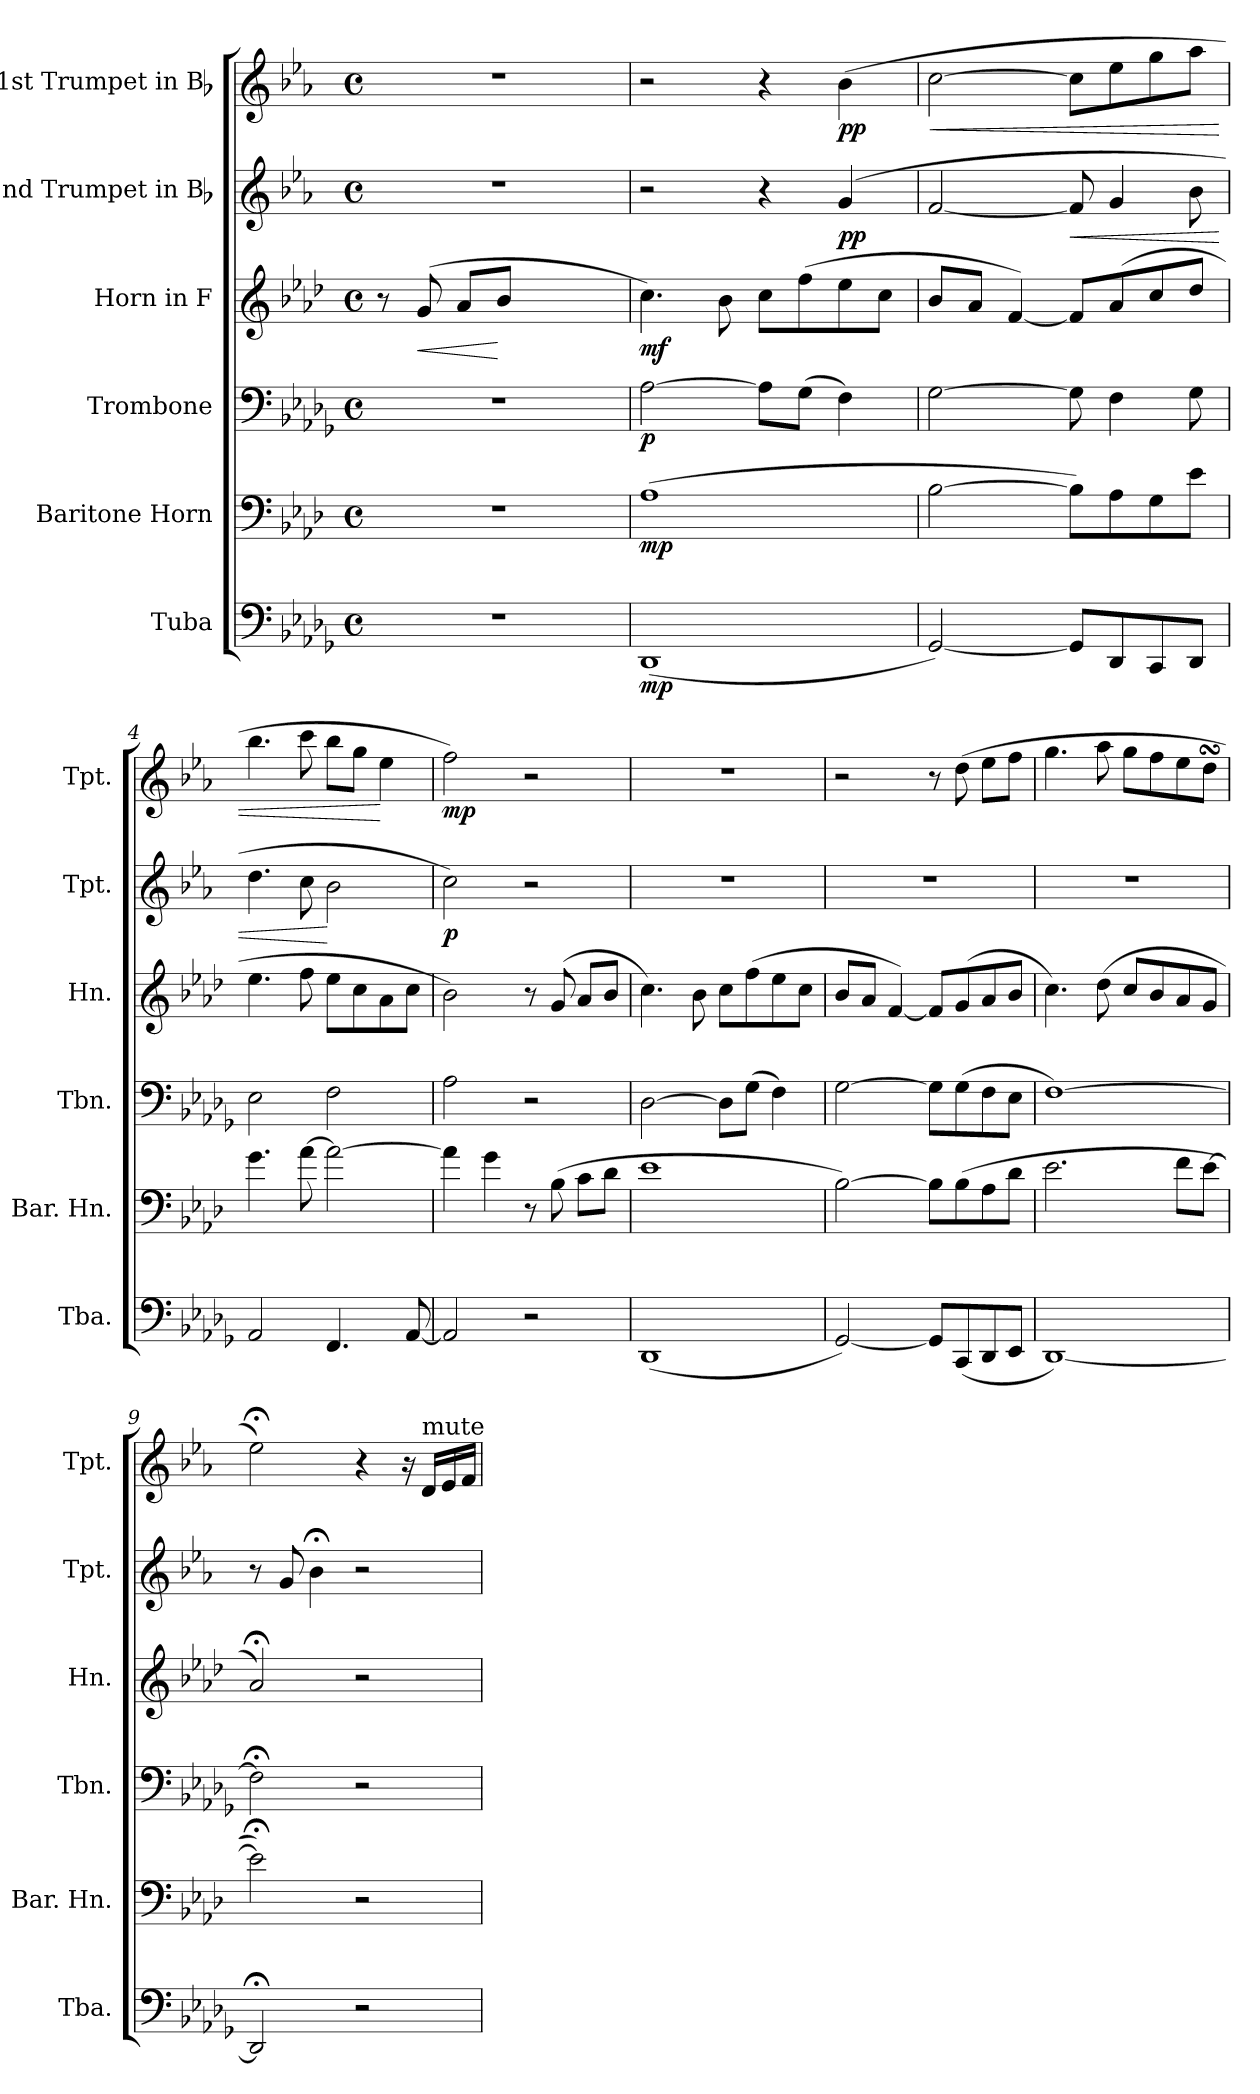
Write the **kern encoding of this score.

**kern	**dynam	**kern	**dynam	**kern	**dynam	**kern	**dynam	**kern	**dynam	**kern	**dynam
*part6	*part6	*part5	*part5	*part4	*part4	*part3	*part3	*part2	*part2	*part1	*part1
*staff6	*staff6	*staff5	*staff5	*staff4	*staff4	*staff3	*staff3	*staff2	*staff2	*staff1	*staff1
*I"Tuba	*	*I"Baritone Horn	*	*I"Trombone	*	*I"Horn in F	*	*I"2nd Trumpet in Bb	*	*I"1st Trumpet in Bb	*
*I'Tba.	*	*I'Bar. Hn.	*	*I'Tbn.	*	*I'Hn.	*	*I'Tpt.	*	*I'Tpt.	*
*clefF4	*	*clefF4	*	*clefF4	*	*clefG2	*	*clefG2	*	*clefG2	*
*	*	*ITrd4c7	*	*	*	*ITrd4c7	*	*ITrd1c2	*	*ITrd1c2	*
*k[b-e-a-d-g-]	*	*k[b-e-a-d-g-]	*	*k[b-e-a-d-g-]	*	*k[b-e-a-d-g-]	*	*k[b-e-a-d-g-]	*	*k[b-e-a-d-g-]	*
*D-:	*	*D-:	*	*D-:	*	*D-:	*	*D-:	*	*D-:	*
*M4/4	*	*M4/4	*	*M4/4	*	*M4/4	*	*M4/4	*	*M4/4	*
*met(c)	*	*met(c)	*	*met(c)	*	*met(c)	*	*met(c)	*	*met(c)	*
*MM80	*	*MM80	*	*MM80	*	*MM80	*	*MM80	*	*MM80	*
=1	=1	=1	=1	=1	=1	=1	=1	=1	=1	=1	=1
1r	.	1r	.	1r	.	8r	.	1r	.	1r	.
!	!	!	!	!	!	!	!LO:HP:b	!	!	!	!
.	.	.	.	.	.	(<8c/	<	.	.	.	.
.	.	.	.	.	.	8d-/L	.	.	.	.	.
.	.	.	.	.	.	8e-/J	[	.	.	.	.
.	.	.	.	.	.	2ryy	.	.	.	.	.
=2	=2	=2	=2	=2	=2	=2	=2	=2	=2	=2	=2
!	!LO:DY:b	!	!LO:DY:b	!	!LO:DY:b	!	!LO:DY:b	!	!	!	!
(<1DD-	mp	(>1D-	mp	[2A-\	p	4.f\)	mf	2r	.	2r	.
.	.	.	.	.	.	8e-\	.	.	.	.	.
.	.	.	.	8A-\L]	.	8f\L	.	4r	.	4r	.
.	.	.	.	(>8G-\J	.	(>8b-\	.	.	.	.	.
!	!	!	!	!	!	!	!	!	!LO:DY:b	!	!LO:DY:b
.	.	.	.	4F\)	.	8a-\	.	(>4f/	pp	(>4a-\	pp
.	.	.	.	.	.	8f\J	.	.	.	.	.
=3	=3	=3	=3	=3	=3	=3	=3	=3	=3	=3	=3
!	!	!	!	!	!	!	!	!	!	!	!LO:HP:b
[2GG-/)	.	[2E-\	.	[2G-\	.	8e-/L	.	[2e-/	.	[2b-\	<
.	.	.	.	.	.	8d-/J	.	.	.	.	.
.	.	.	.	.	.	[4B-/)	.	.	.	.	.
!	!	!	!	!	!	!	!	!	!LO:HP:b	!	!
8GG-/L]	.	8E-\L])	.	8G-\]	.	8B-/L]	.	8e-/]	<	8b-\L]	.
8DD-/	.	8D-\	.	4F\	.	(>8d-/	.	4f/	.	8dd-\	.
8CC/	.	8C\	.	.	.	8f/	.	.	.	8ff\	.
8DD-/J	.	8A-\J	.	8G-\	.	8g-/J	.	8a-\	.	8gg-\J	.
=4	=4	=4	=4	=4	=4	=4	=4	=4	=4	=4	=4
2AA-/	.	4.c\	.	2E-\	.	4.a-\	.	4.cc\	.	4.aa-\	.
.	.	[8d-\	.	.	.	8b-\	.	8b-\	.	8bb-\	.
4.FF/	.	2d-\_	.	2F\	.	8a-\L	.	2a-\	[	8aa-\L	.
.	.	.	.	.	.	8f\	.	.	.	8ff\J	.
.	.	.	.	.	.	8d-\	.	.	.	4dd-\	[
[8AA-/	.	.	.	.	.	8f\J	.	.	.	.	.
!!LO:LB:g=z
=5	=5	=5	=5	=5	=5	=5	=5	=5	=5	=5	=5
!	!	!	!	!	!	!	!	!	!LO:DY:b	!	!LO:DY:b
2AA-/]	.	4d-\]	.	2A-\	.	2e-\)	.	2b-\)	p	2ee-\)	mp
.	.	4c\	.	.	.	.	.	.	.	.	.
2r	.	8r	.	2r	.	8r	.	2r	.	2r	.
.	.	(>8E-\	.	.	.	(<8c/	.	.	.	.	.
.	.	8F\L	.	.	.	8d-/L	.	.	.	.	.
.	.	8G-\J	.	.	.	8e-/J	.	.	.	.	.
=6	=6	=6	=6	=6	=6	=6	=6	=6	=6	=6	=6
(<1DD-	.	1A-	.	[2D-\	.	4.f\)	.	1r	.	1r	.
.	.	.	.	.	.	8e-\	.	.	.	.	.
.	.	.	.	8D-\L]	.	8f\L	.	.	.	.	.
.	.	.	.	(>8G-\J	.	(>8b-\	.	.	.	.	.
.	.	.	.	4F\)	.	8a-\	.	.	.	.	.
.	.	.	.	.	.	8f\J	.	.	.	.	.
=7	=7	=7	=7	=7	=7	=7	=7	=7	=7	=7	=7
[2GG-/)	.	[2E-\)	.	[2G-\	.	8e-/L	.	1r	.	2r	.
.	.	.	.	.	.	8d-/J	.	.	.	.	.
.	.	.	.	.	.	[4B-/)	.	.	.	.	.
8GG-/L]	.	8E-\L]	.	8G-\L]	.	8B-/L]	.	.	.	8r	.
(<8CC/	.	(>8E-\	.	(>8G-\	.	(<8c/	.	.	.	(>8cc\	.
8DD-/	.	8D-\	.	8F\	.	8d-/	.	.	.	8dd-\L	.
8EE-/J	.	8G-\J	.	8E-\J	.	8e-/J	.	.	.	8ee-\J	.
!!LO:PB:g=z
=8	=8	=8	=8	=8	=8	=8	=8	=8	=8	=8	=8
[1DD-)	.	2.A-\	.	[1F)	.	4.f\)	.	1r	.	4.ff\	.
.	.	.	.	.	.	(>8g-\	.	.	.	8gg-\	.
.	.	.	.	.	.	8f/L	.	.	.	8ff\L	.
.	.	.	.	.	.	8e-/	.	.	.	8ee-\	.
.	.	8B-\L	.	.	.	8d-/	.	.	.	8dd-\	.
.	.	[8A-\J	.	.	.	8c/J	.	.	.	8ccsSsS\J	.
=9	=9	=9	=9	=9	=9	=9	=9	=9	=9	=9	=9
2DD-;</]	.	2A-;<\])	.	2F;<\]	.	2d-;</)	.	8r	.	2dd-;<\)	.
.	.	.	.	.	.	.	.	8f/	.	.	.
.	.	.	.	.	.	.	.	4a-;<\	.	.	.
2r	.	2r	.	2r	.	2r	.	2r	.	4r	.
.	.	.	.	.	.	.	.	.	.	16r	.
!	!	!	!	!	!	!	!	!	!	!LO:TX:a:t=mute	!
.	.	.	.	.	.	.	.	.	.	16c/LL	.
.	.	.	.	.	.	.	.	.	.	16d-/	.
.	.	.	.	.	.	.	.	.	.	16e-/JJ	.
=	=	=	=	=	=	=	=	=	=	=	=
*-	*-	*-	*-	*-	*-	*-	*-	*-	*-	*-	*-
